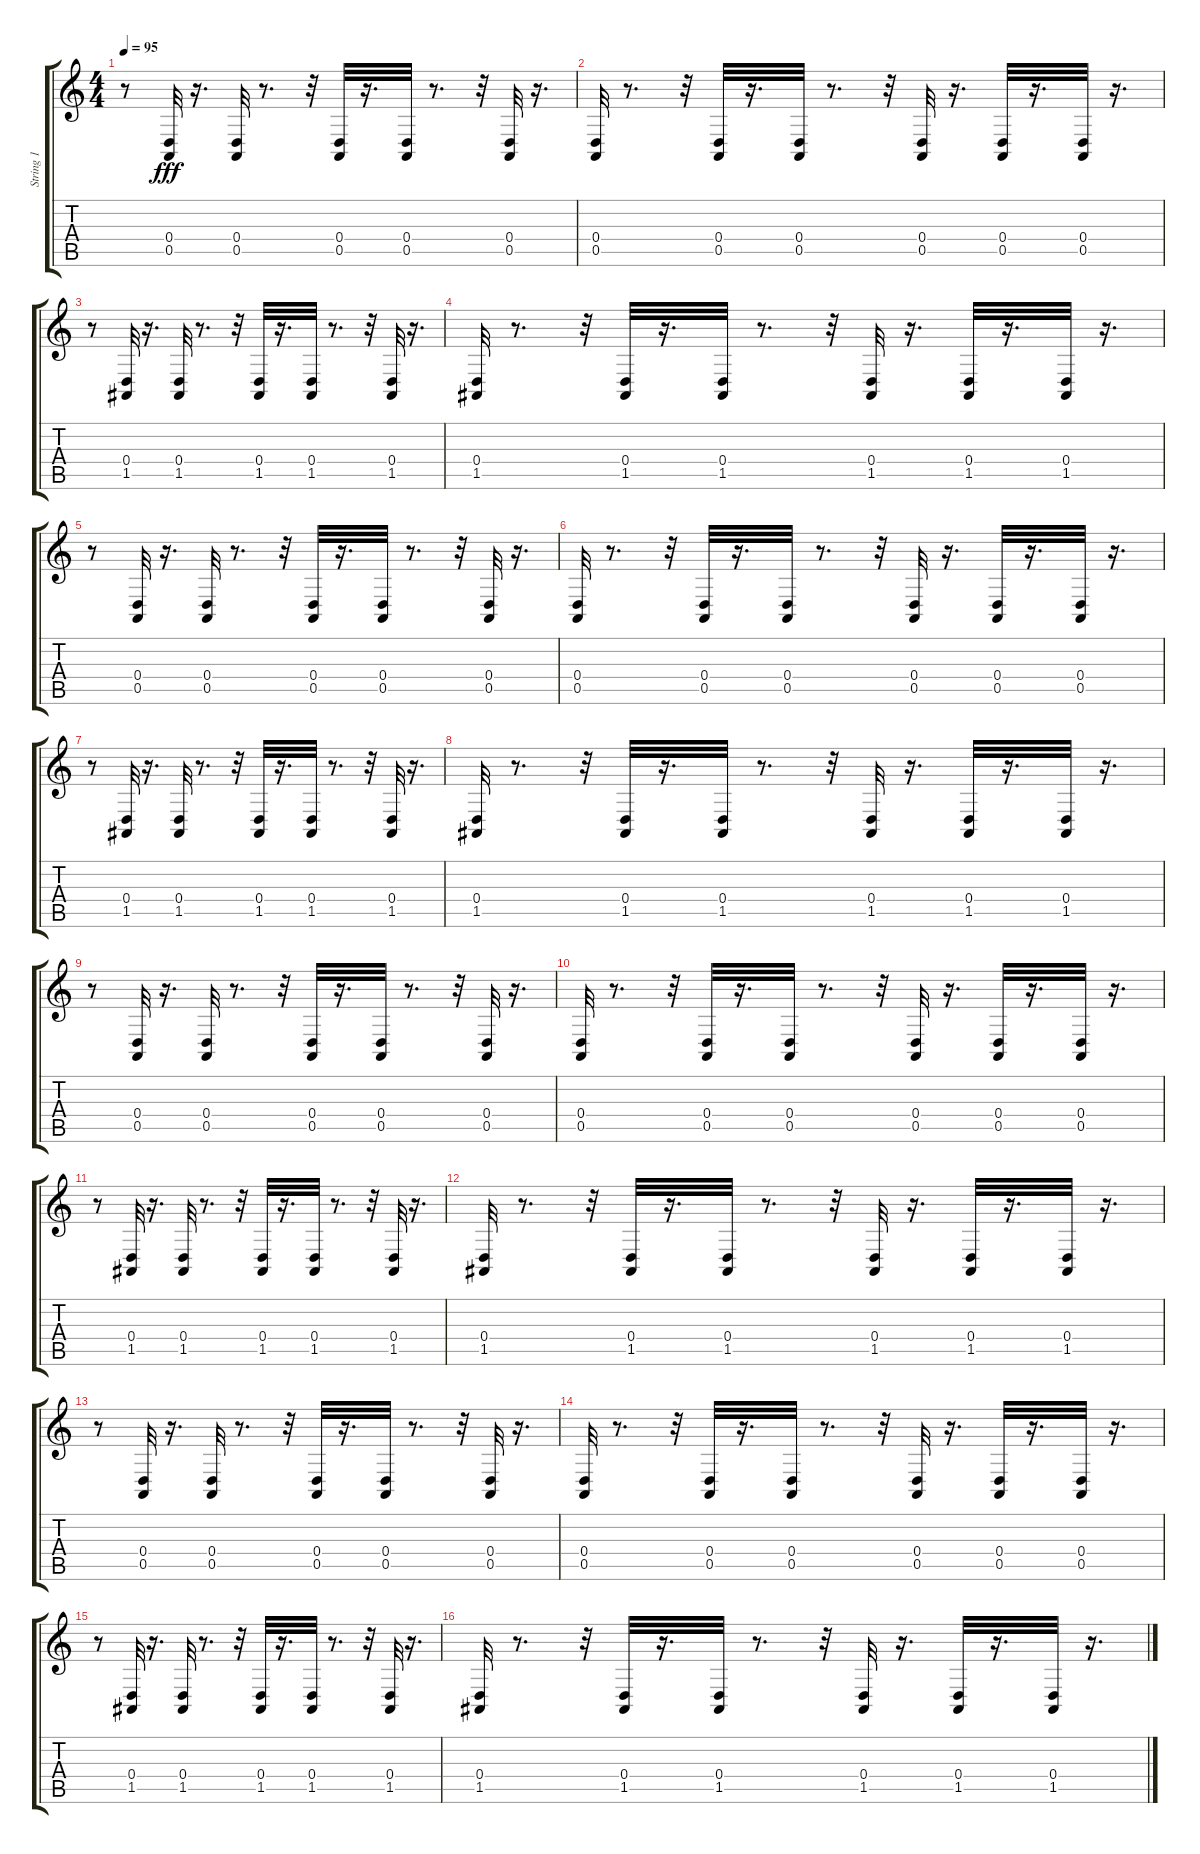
\track ("String 1" "String 1") {instrument stringensemble1}
\staff {score tabs}
\tuning (E4 B3 G3 D3 A2 E2) {hide}
\ts (4 4)
\tempo 95
\clef g2
\ks c
r.8{dy fff} (0.4 0.5).32 r.16{d} (0.4 0.5).32 r.8{d} r.32 (0.4 0.5).32 r.16{d} (0.4 0.5).32 r.8{d} r.32 (0.4 0.5).32 r.16{d} |
(0.4 0.5).32 r.8{d} r.32 (0.4 0.5).32 r.16{d} (0.4 0.5).32 r.8{d} r.32 (0.4 0.5).32 r.16{d} (0.4 0.5).32 r.16{d} (0.4 0.5).32 r.16{d} |
r.8 (0.4 1.5).32 r.16{d} (0.4 1.5).32 r.8{d} r.32 (0.4 1.5).32 r.16{d} (0.4 1.5).32 r.8{d} r.32 (0.4 1.5).32 r.16{d} |
(0.4 1.5).32 r.8{d} r.32 (0.4 1.5).32 r.16{d} (0.4 1.5).32 r.8{d} r.32 (0.4 1.5).32 r.16{d} (0.4 1.5).32 r.16{d} (0.4 1.5).32 r.16{d} |
r.8 (0.4 0.5).32 r.16{d} (0.4 0.5).32 r.8{d} r.32 (0.4 0.5).32 r.16{d} (0.4 0.5).32 r.8{d} r.32 (0.4 0.5).32 r.16{d} |
(0.4 0.5).32 r.8{d} r.32 (0.4 0.5).32 r.16{d} (0.4 0.5).32 r.8{d} r.32 (0.4 0.5).32 r.16{d} (0.4 0.5).32 r.16{d} (0.4 0.5).32 r.16{d} |
r.8 (0.4 1.5).32 r.16{d} (0.4 1.5).32 r.8{d} r.32 (0.4 1.5).32 r.16{d} (0.4 1.5).32 r.8{d} r.32 (0.4 1.5).32 r.16{d} |
(0.4 1.5).32 r.8{d} r.32 (0.4 1.5).32 r.16{d} (0.4 1.5).32 r.8{d} r.32 (0.4 1.5).32 r.16{d} (0.4 1.5).32 r.16{d} (0.4 1.5).32 r.16{d} |
r.8 (0.4 0.5).32 r.16{d} (0.4 0.5).32 r.8{d} r.32 (0.4 0.5).32 r.16{d} (0.4 0.5).32 r.8{d} r.32 (0.4 0.5).32 r.16{d} |
(0.4 0.5).32 r.8{d} r.32 (0.4 0.5).32 r.16{d} (0.4 0.5).32 r.8{d} r.32 (0.4 0.5).32 r.16{d} (0.4 0.5).32 r.16{d} (0.4 0.5).32 r.16{d} |
r.8 (0.4 1.5).32 r.16{d} (0.4 1.5).32 r.8{d} r.32 (0.4 1.5).32 r.16{d} (0.4 1.5).32 r.8{d} r.32 (0.4 1.5).32 r.16{d} |
(0.4 1.5).32 r.8{d} r.32 (0.4 1.5).32 r.16{d} (0.4 1.5).32 r.8{d} r.32 (0.4 1.5).32 r.16{d} (0.4 1.5).32 r.16{d} (0.4 1.5).32 r.16{d} |
r.8 (0.4 0.5).32 r.16{d} (0.4 0.5).32 r.8{d} r.32 (0.4 0.5).32 r.16{d} (0.4 0.5).32 r.8{d} r.32 (0.4 0.5).32 r.16{d} |
(0.4 0.5).32 r.8{d} r.32 (0.4 0.5).32 r.16{d} (0.4 0.5).32 r.8{d} r.32 (0.4 0.5).32 r.16{d} (0.4 0.5).32 r.16{d} (0.4 0.5).32 r.16{d} |
r.8 (0.4 1.5).32 r.16{d} (0.4 1.5).32 r.8{d} r.32 (0.4 1.5).32 r.16{d} (0.4 1.5).32 r.8{d} r.32 (0.4 1.5).32 r.16{d} |
(0.4 1.5).32 r.8{d} r.32 (0.4 1.5).32 r.16{d} (0.4 1.5).32 r.8{d} r.32 (0.4 1.5).32 r.16{d} (0.4 1.5).32 r.16{d} (0.4 1.5).32 r.16{d}
